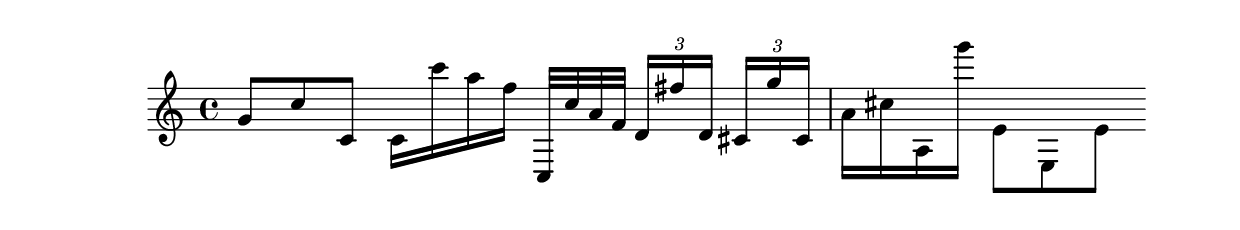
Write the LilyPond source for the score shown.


\version "2.1.36"
\header{
texidoc="
Beams should behave reasonably well, even under extreme circumstances.
Stems may be short, but noteheads should never touch the beam.  Note that
under normal circumstances, these beams would get knees here
@code{Beam.auto-knee-gap} was set to false.
"
}

extreme = \notes\relative c'' {
  \stemBoth
   g8[ c c,]
   c16[ c'' a f]
  \stemUp 
   c,,32[ c'' a f]

  %%%%%%%
  \stemBoth
  \times 2/3{ d16[ fis' d,]} \times 2/3{ cis[ g'' cis,,]}
  a'16 cis a, g''' % Used to give a nice beam directed upwards.
  \stemBoth

  \transpose c c {
	  \stemDown  e'8[ e e']
      }
}

\score {
  {
    % If we want to test extreme beams,
    % we should not have them auto-kneed
    \override Beam  #'auto-knee-gap = ##f
    \extreme


    %% what does this test? --hwn
%{
    \override Beam  #'slope-limit = #1000
    \extreme
    %}
  }
  \paper{
%    raggedright = ##t
    raggedright = ##t
  }
}
